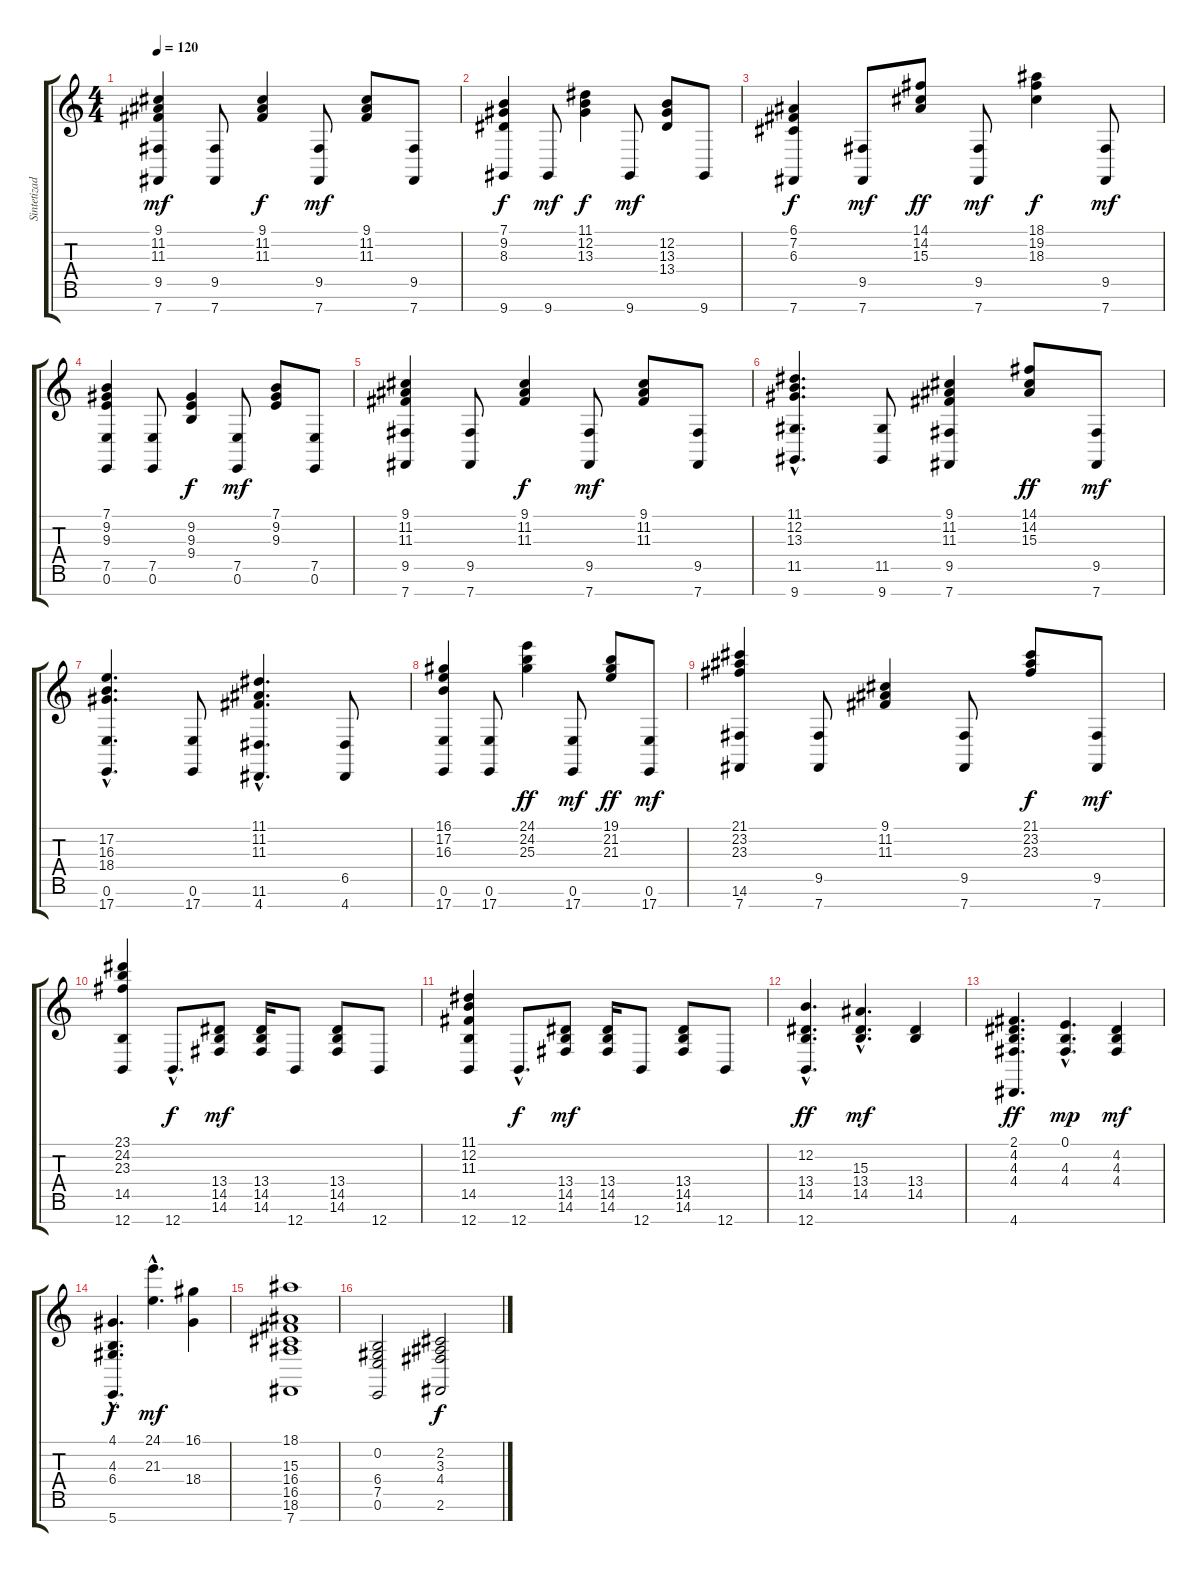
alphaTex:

\track ("Sintetizador" "Sintetizad") {instrument brightacousticpiano}
\staff {score tabs}
\tuning (E4 B3 G3 D3 A2 E2 B1) {hide}
\ts (4 4)
\tempo 120
\clef g2
\ks c
(9.1 11.2 11.3 9.5 7.7).4{dy mf} (9.5 7.7).8 (9.1 11.2 11.3).4{dy f} (9.5 7.7).8{dy mf} (9.1 11.2 11.3).8 (9.5 7.7).8 |
(7.1 9.2 8.3 9.7).4{dy f} 9.7.8{dy mf} (11.1 12.2 13.3).4{dy f} 9.7.8{dy mf} (12.2 13.3 13.4).8 9.7.8 |
(6.1 7.2 6.3 7.7).4{dy f} (9.5 7.7).8{dy mf} (14.1 14.2 15.3).8{dy ff} (9.5 7.7).8{dy mf} (18.1 19.2 18.3).4{dy f} (9.5 7.7).8{dy mf} |
(7.1 9.2 9.3 7.5 0.6).4 (7.5 0.6).8 (9.2 9.3 9.4).4{dy f} (7.5 0.6).8{dy mf} (7.1 9.2 9.3).8 (7.5 0.6).8 |
(9.1 11.2 11.3 9.5 7.7).4 (9.5 7.7).8 (9.1 11.2 11.3).4{dy f} (9.5 7.7).8{dy mf} (9.1 11.2 11.3).8 (9.5 7.7).8 |
(11.1{hac} 12.2{hac} 13.3{hac} 11.5{hac} 9.7{hac}).4{d} (11.5 9.7).8 (9.1 11.2 11.3 9.5 7.7).4 (14.1 14.2 15.3).8{dy ff} (9.5 7.7).8{dy mf} |
(17.2{hac} 16.3{hac} 18.4{hac} 0.6{hac} 17.7{hac}).4{d} (0.6 17.7).8 (11.1{hac} 11.2{hac} 11.3{hac} 11.6{hac} 4.7{hac}).4{d} (6.5 4.7).8 |
(16.1 17.2 16.3 0.6 17.7).4 (0.6 17.7).8 (24.1 24.2 25.3).4{dy ff} (0.6 17.7).8{dy mf} (19.1 21.2 21.3).8{dy ff} (0.6 17.7).8{dy mf} |
(21.1 23.2 23.3 14.6 7.7).4 (9.5 7.7).8 (9.1 11.2 11.3).4 (9.5 7.7).8 (21.1 23.2 23.3).8{dy f} (9.5 7.7).8{dy mf} |
(23.1 24.2 23.3 14.5 12.7).4 12.7{hac}.8{d dy f} (13.4 14.5 14.6).8{dy mf} (13.4 14.5 14.6).16 12.7.8 (13.4 14.5 14.6).8 12.7.8 |
(11.1 12.2 11.3 14.5 12.7).4 12.7{hac}.8{d dy f} (13.4 14.5 14.6).8{dy mf} (13.4 14.5 14.6).16 12.7.8 (13.4 14.5 14.6).8 12.7.8 |
(12.2{hac} 13.4{hac} 14.5{hac} 12.7{hac}).4{d dy ff} (15.3{hac} 13.4{hac} 14.5{hac}).4{d dy mf} (13.4 14.5).4 |
(2.1 4.2 4.3 4.4 4.7).4{d dy ff} (0.1{hac} 4.3{hac} 4.4{hac}).4{d dy mp} (4.2 4.3 4.4).4{dy mf} |
(4.1{hac} 4.3{hac} 6.4{hac} 5.7{hac}).4{d dy f} (24.1{hac} 21.3{hac}).4{d dy mf} (16.1 18.4).4 |
(18.1 15.3 16.4 16.5 18.6 7.7).1 |
(0.2 6.4 7.5 0.6).2 (2.2 3.3 4.4 2.6).2{dy f}
